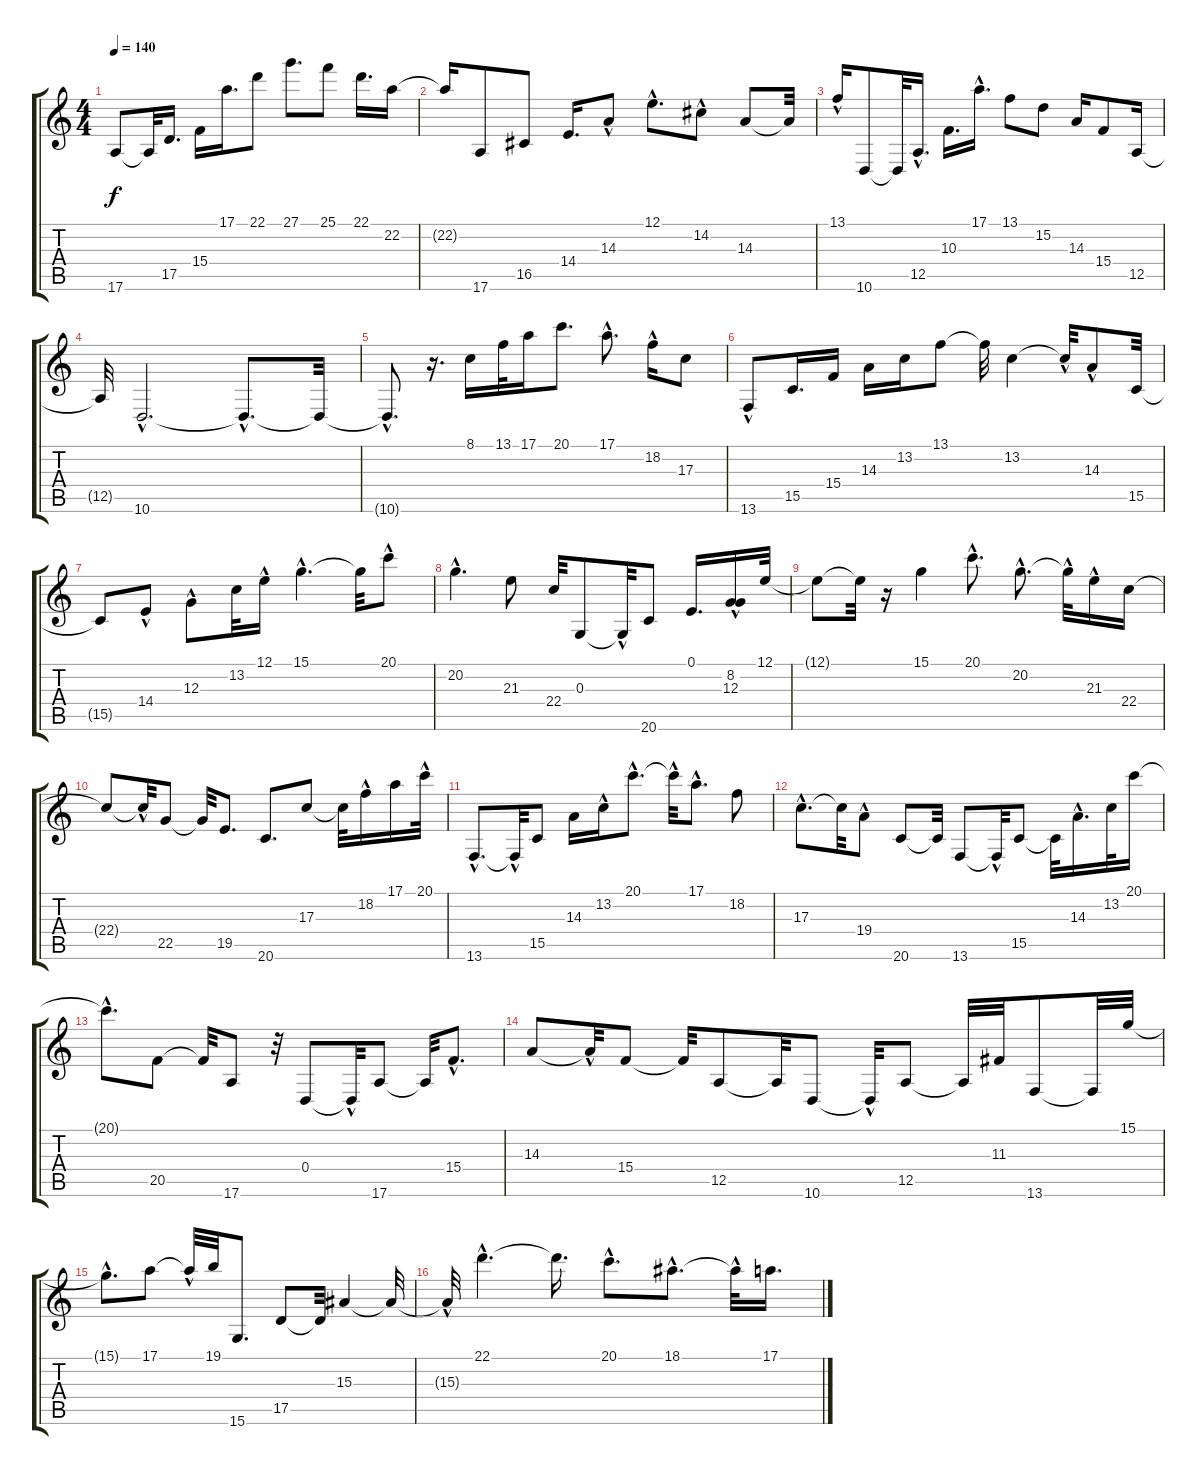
\track "" {instrument acousticgrandpiano}
\staff {score tabs}
\tuning (E4 B3 G3 D3 A2 E2) {hide}
\ts (4 4)
\tempo 140
\clef g2
\ks c
17.6.8{dy f} 17.6{t}.32 17.5.16{d} 15.4.16 17.1.16{d} 22.1.8 27.1.8{d} 25.1.8 22.1.16{d} 22.2.16 |
22.2{t}.16 17.6.8 16.5.8 14.4.16{d} 14.3{hac}.8 12.1{hac}.8{d} 14.2{hac}.8 14.3.8 14.3{t}.32 |
13.1{hac}.16 10.6.8 10.6{t}.32 12.5{hac}.16{d} 10.3.16{d} 17.1{hac}.16{d} 13.1.8 15.2.8 14.3.16 15.4.8 12.5.16 |
12.5{t}.32 10.6{hac}.2{d} 10.6{hac t}.8{d} 10.6{t}.32 |
10.6{hac t}.8{d} r.16{d} 8.1.16 13.1.32 17.1.16 20.1.8{d} 17.1{hac}.8{d} 18.2{hac}.16 17.3.8 |
13.6{hac}.8 15.5.16{d} 15.4.16 14.3.16 13.2.16 13.1.8 13.1{t}.32 13.2.4 13.2{hac t}.32 14.3{hac}.8 15.5.32 |
15.5{t}.8 14.4{hac}.8 12.3{hac}.8 13.2.32 12.1{hac}.16 15.1{hac}.4{d} 15.1{t}.32 20.1{hac}.8 |
20.2{hac}.4{d} 21.3.8 22.4.32 0.3.8 0.3{hac t}.32 20.6.8 0.1.16{d} (8.2{hac} 12.3{hac}).16 12.1.32 |
12.1{t}.8 12.1{t}.32 r.16 15.1.4 20.1{hac}.8{d} 20.2{hac}.8{d} 20.2{hac t}.32 21.3{hac}.16 22.4.16 |
22.4{t}.8 22.4{hac t}.32 22.5.8 22.5{t}.32 19.5.8{d} 20.6.8{d} 17.3.8 17.3{t}.32 18.2{hac}.16 17.1.16 20.1{hac}.32 |
13.6{hac}.8{d} 13.6{hac t}.32 15.5.8 14.3.16 13.2{hac}.16 20.1{hac}.8{d} 20.1{hac t}.32 17.1{hac}.8{d} 18.2.8 |
17.3{hac}.8{d} 17.3{t}.32 19.4{hac}.8 20.6.8 20.6{t}.32 13.6.8 13.6{hac t}.32 15.5.8 15.5{t}.32 14.3{hac}.16{d} 13.2.32 20.1.16 |
20.1{hac t}.8{d} 20.5.8 20.5{t}.32 17.6.8 r.32 0.4.8 0.4{hac t}.32 17.6.8 17.6{t}.32 15.4{hac}.8{d} |
14.3.8 14.3{hac t}.32 15.4.8 15.4{t}.32 12.5.8 12.5{t}.32 10.6.8 10.6{hac t}.32 12.5.8 12.5{t}.32 11.3.32 13.6.8 13.6{t}.32 15.1.32 |
15.1{hac t}.8{d} 17.1.8 17.1{hac t}.32 19.1.32 15.6.8{d} 17.5.8 17.5{t}.32 15.3.4 15.3{t}.32 |
15.3{hac t}.32 22.1{hac}.4{d} 22.1{t}.16{d} 20.1{hac}.8{d} 18.1{hac}.8{d} 18.1{hac t}.32 17.1.16{d}
